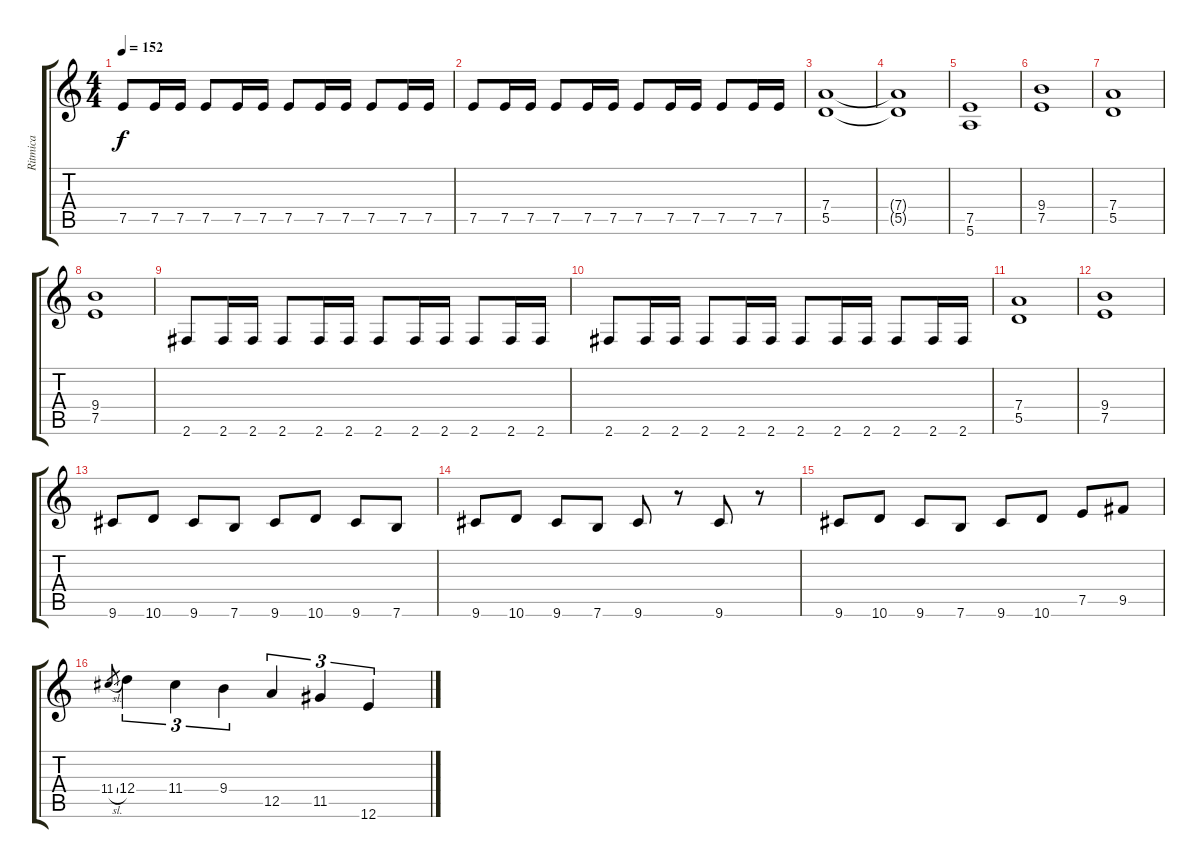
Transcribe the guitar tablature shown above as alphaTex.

\track ("Ritmica" "Ritmica") {instrument distortionguitar}
\staff {score tabs}
\tuning (E4 B3 G3 D3 A2 E2) {hide}
\ts (4 4)
\tempo 152
\clef g2
\ks c
7.5.8{dy f} 7.5.16 7.5.16 7.5.8 7.5.16 7.5.16 7.5.8 7.5.16 7.5.16 7.5.8 7.5.16 7.5.16 |
7.5.8 7.5.16 7.5.16 7.5.8 7.5.16 7.5.16 7.5.8 7.5.16 7.5.16 7.5.8 7.5.16 7.5.16 |
(7.4 5.5).1 |
(7.4{t} 5.5{t}).1 |
(7.5 5.6).1 |
(9.4 7.5).1 |
(7.4 5.5).1 |
(9.4 7.5).1 |
2.6.8 2.6.16 2.6.16 2.6.8 2.6.16 2.6.16 2.6.8 2.6.16 2.6.16 2.6.8 2.6.16 2.6.16 |
2.6.8 2.6.16 2.6.16 2.6.8 2.6.16 2.6.16 2.6.8 2.6.16 2.6.16 2.6.8 2.6.16 2.6.16 |
(7.4 5.5).1 |
(9.4 7.5).1 |
9.6.8 10.6.8 9.6.8 7.6.8 9.6.8 10.6.8 9.6.8 7.6.8 |
9.6.8 10.6.8 9.6.8 7.6.8 9.6.8 r.8 9.6.8 r.8 |
9.6.8 10.6.8 9.6.8 7.6.8 9.6.8 10.6.8 7.5.8 9.5.8 |
11.4{sl}.8{gr} 12.4.4{tu (3 2)} 11.4.4{tu (3 2)} 9.4.4{tu (3 2)} 12.5.4{tu (3 2)} 11.5.4{tu (3 2)} 12.6.4{tu (3 2)}
